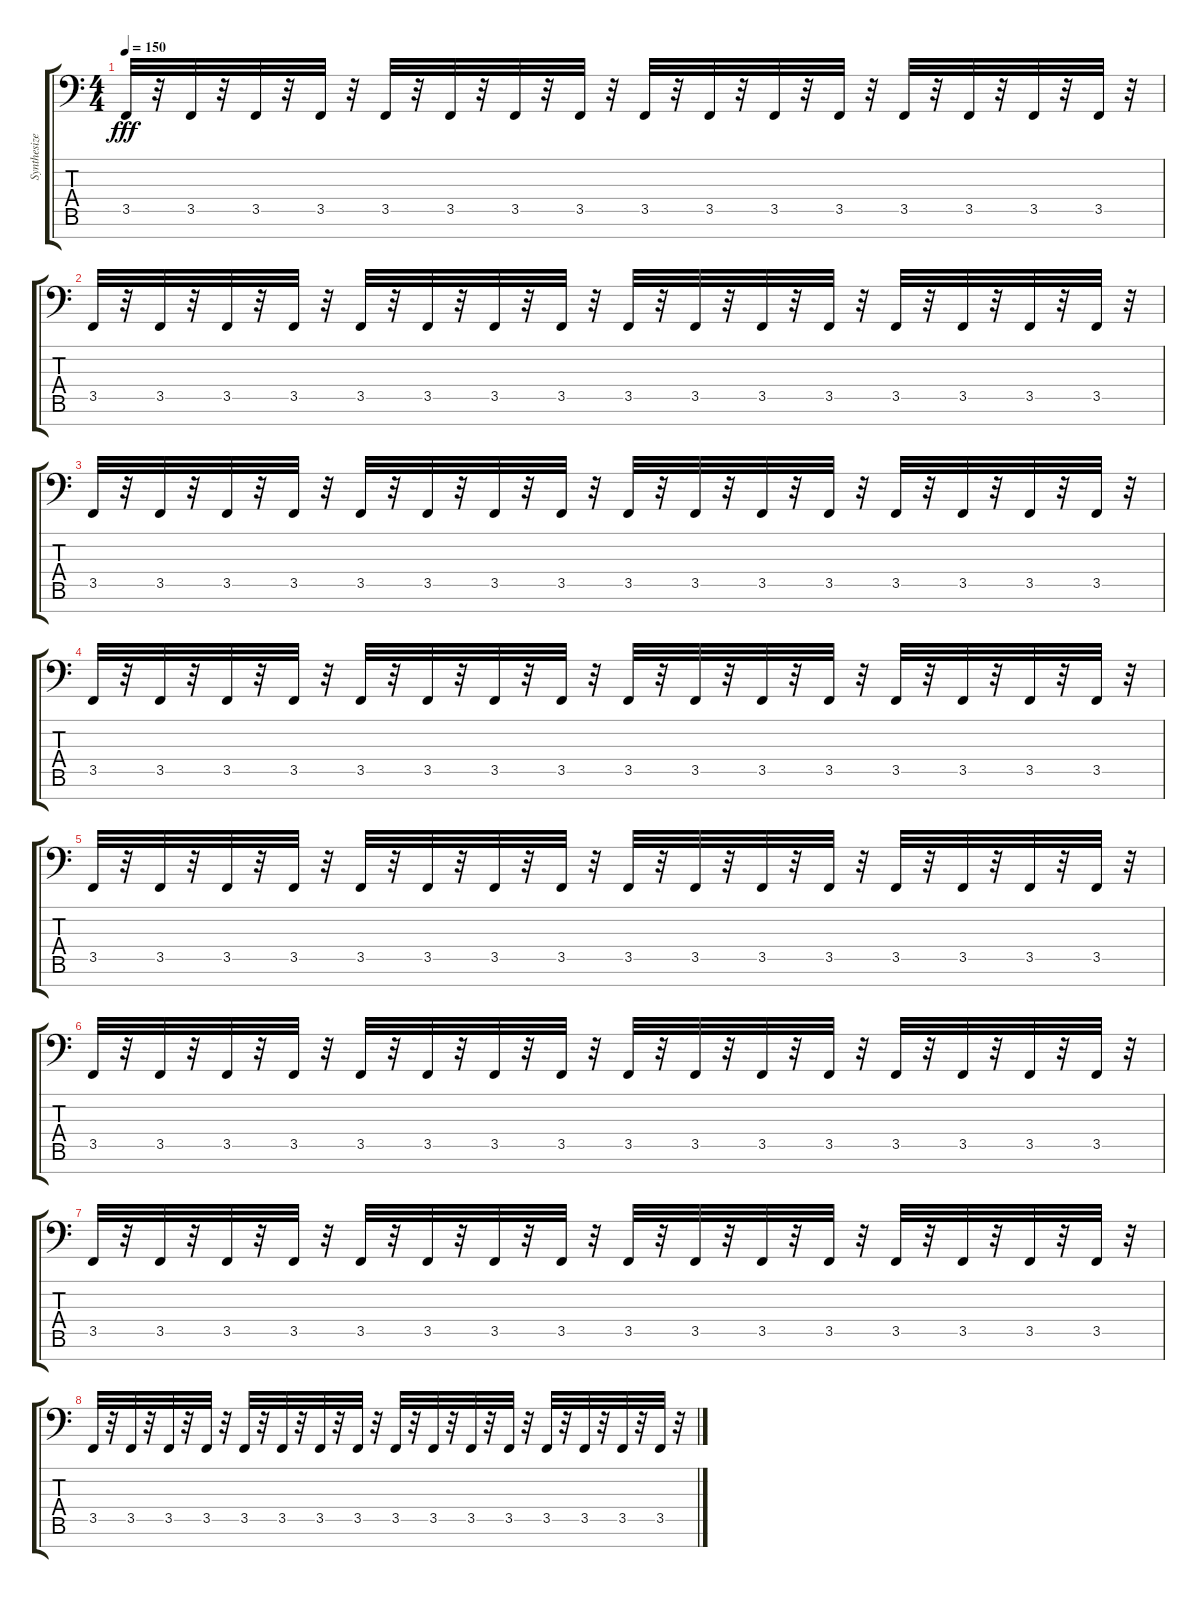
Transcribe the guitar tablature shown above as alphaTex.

\track ("Synthesizer" "Synthesize") {instrument lead1square}
\staff {score tabs}
\tuning (A3 E3 C3 G2 D2 A1 E1) {hide}
\ts (4 4)
\tempo 150
\clef f4
\ks c
3.5.32{dy fff} r.32 3.5.32 r.32 3.5.32 r.32 3.5.32 r.32 3.5.32 r.32 3.5.32 r.32 3.5.32 r.32 3.5.32 r.32 3.5.32 r.32 3.5.32 r.32 3.5.32 r.32 3.5.32 r.32 3.5.32 r.32 3.5.32 r.32 3.5.32 r.32 3.5.32 r.32 |
3.5.32 r.32 3.5.32 r.32 3.5.32 r.32 3.5.32 r.32 3.5.32 r.32 3.5.32 r.32 3.5.32 r.32 3.5.32 r.32 3.5.32 r.32 3.5.32 r.32 3.5.32 r.32 3.5.32 r.32 3.5.32 r.32 3.5.32 r.32 3.5.32 r.32 3.5.32 r.32 |
3.5.32 r.32 3.5.32 r.32 3.5.32 r.32 3.5.32 r.32 3.5.32 r.32 3.5.32 r.32 3.5.32 r.32 3.5.32 r.32 3.5.32 r.32 3.5.32 r.32 3.5.32 r.32 3.5.32 r.32 3.5.32 r.32 3.5.32 r.32 3.5.32 r.32 3.5.32 r.32 |
3.5.32 r.32 3.5.32 r.32 3.5.32 r.32 3.5.32 r.32 3.5.32 r.32 3.5.32 r.32 3.5.32 r.32 3.5.32 r.32 3.5.32 r.32 3.5.32 r.32 3.5.32 r.32 3.5.32 r.32 3.5.32 r.32 3.5.32 r.32 3.5.32 r.32 3.5.32 r.32 |
3.5.32 r.32 3.5.32 r.32 3.5.32 r.32 3.5.32 r.32 3.5.32 r.32 3.5.32 r.32 3.5.32 r.32 3.5.32 r.32 3.5.32 r.32 3.5.32 r.32 3.5.32 r.32 3.5.32 r.32 3.5.32 r.32 3.5.32 r.32 3.5.32 r.32 3.5.32 r.32 |
3.5.32 r.32 3.5.32 r.32 3.5.32 r.32 3.5.32 r.32 3.5.32 r.32 3.5.32 r.32 3.5.32 r.32 3.5.32 r.32 3.5.32 r.32 3.5.32 r.32 3.5.32 r.32 3.5.32 r.32 3.5.32 r.32 3.5.32 r.32 3.5.32 r.32 3.5.32 r.32 |
3.5.32 r.32 3.5.32 r.32 3.5.32 r.32 3.5.32 r.32 3.5.32 r.32 3.5.32 r.32 3.5.32 r.32 3.5.32 r.32 3.5.32 r.32 3.5.32 r.32 3.5.32 r.32 3.5.32 r.32 3.5.32 r.32 3.5.32 r.32 3.5.32 r.32 3.5.32 r.32 |
3.5.32 r.32 3.5.32 r.32 3.5.32 r.32 3.5.32 r.32 3.5.32 r.32 3.5.32 r.32 3.5.32 r.32 3.5.32 r.32 3.5.32 r.32 3.5.32 r.32 3.5.32 r.32 3.5.32 r.32 3.5.32 r.32 3.5.32 r.32 3.5.32 r.32 3.5.32 r.32
